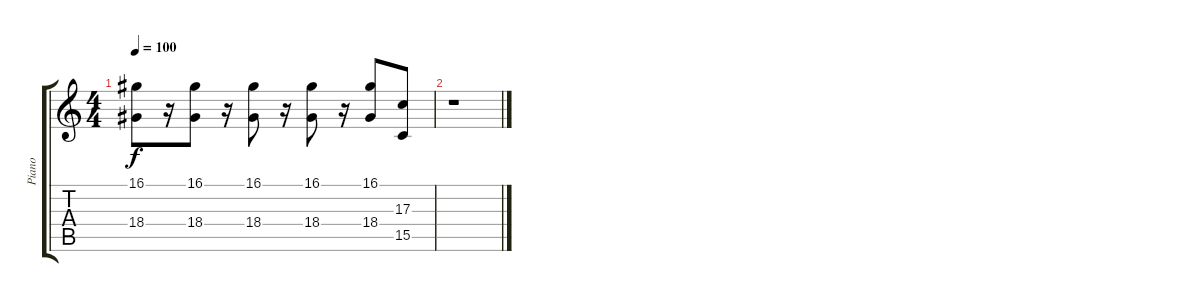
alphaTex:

\track ("Piano" "Piano") {instrument acousticgrandpiano}
\staff {score tabs}
\tuning (E4 B3 G3 D3 A2 E2) {hide}
\ts (4 4)
\tempo 100
\clef g2
\ks c
(16.1 18.4).8{dy f} r.16 (16.1 18.4).8 r.16 (16.1 18.4).8 r.16 (16.1 18.4).8 r.16 (16.1 18.4).8 (17.3 15.5).8 |
r.1
